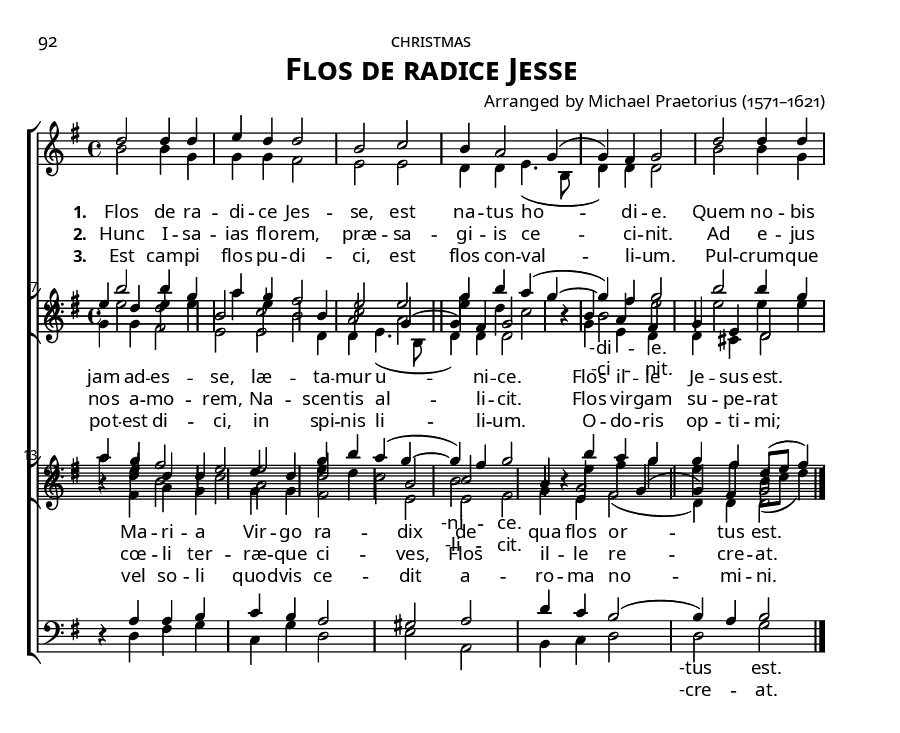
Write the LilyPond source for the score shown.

\version "2.14.2"
\include "util.ly"
\header {
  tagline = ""%\markup { "from" \concat{\italic "HymnsAndCarolsOfChristmas.com"}}

    title = \markup{\override #'(font-name . "Garamond Premier Pro Semibold"){ \abs-fontsize #15 \smallCapsOldStyle"Flos de radice Jesse"}}
    composer = \markup\oldStyleNum"Arranged by Michael Praetorius (1571–1621)"
    %tagline = \markup { "from" \italic {HymnsAndCarolsOfChristmas.com}}
  }
\paper {
  print-all-headers = ##f
  paper-height = 9\in
  paper-width = 6\in
  indent = 0\in
  %system-system-spacing = #'((basic-distance . 10) (padding . 0))
  system-system-spacing =
    #'((basic-distance . 0)
       (minimum-distance . 0)
       (padding . -12)
       (stretchability . 100))
  %markup-system-spacing =
  %  #'((basic-distance . 0)
  %     (minimum-distance . 0)
  %     (padding . -5)
  %     (stretchability . 100))
  score-markup-spacing =
    #'((basic-distance . 0)
       (minimum-distance . 0)
       (padding . -2)
       (stretchability . 100))
%{IF_LESSER
  markup-system-spacing #'stretchability = 50
  top-markup-spacing #'stretchability = 30
  last-bottom-spacing #'stretchability = 60
%}%END_IF_LESSER
  ragged-last-bottom = ##t
  ragged-bottom = ##f
  two-sided = ##t
  inner-margin = 0.5\in
  outer-margin = 0.25\in
  top-margin = 0.25\in
  bottom-margin = 0.25\in
  first-page-number = #092
  print-first-page-number = ##t
  headerLine = \markup{\override #'(font-name . "Garamond Premier Pro") \smallCapsOldStyle"christmas"}
  oddHeaderMarkup = \markup\fill-line{
     \override #'(font-name . "Garamond Premier Pro")\abs-fontsize #8.5
     \combine 
        \fill-line{"" \on-the-fly #print-page-number-check-first
        \oldStylePageNum""
        }
        \fill-line{\headerLine}
  }
  evenHeaderMarkup = \markup {
     \override #'(font-name . "Garamond Premier Pro")\abs-fontsize #8.5
     \combine
        \on-the-fly #print-page-number-check-first
        \oldStylePageNum""
        \fill-line{\headerLine}
  }
}
#(set-global-staff-size 15) \paper{ #(define fonts (make-pango-font-tree "GoudyOlSt BT" "Garamond Premier Pro" "Garamond Premier Pro" (/ 15 20))) }









%IF_NOT_LESSER
global = {
  \key g \major
  \time 4/4
  \override DynamicLineSpanner #'staff-padding = #0.0
  \override DynamicLineSpanner #'Y-extent = #'(-1 . 1)
}

sopMusic = \relative c'' {
  d2 d4 d |
  e d d2 |
  b c |
  b4 a2 g4( |
  
  g) fis g2 |
  d' d4 d |
  e d d2 |
  b c |
  
  b4 a2 g4( |
  g) fis g2 |
  b4\rest b4 a fis |
  g e d2 |
  
  b'4\rest d4 d d |
  e d d2 |
  b c |
  b4 a2 g4( |
  g) fis g2 \bar "|."
}
sopWords = \lyricmode {
  
}

altoMusic = \relative c'' {
  b2 b4 g |
  g g fis2 |
  e e |
  d4 d e4.( b8 |
  
  d4) d4 d2 |
  b'2 b4 g |
  g g fis2 |
  e e |
  
  d4 d e4.( b8 |
  d4) d d2 |
  s4 g e d |
  d cis d2 |
  
  s4 fis a g |
  g g fis2 |
  e e |
  g4 e fis2( |
  d4) d d2 \bar "|."
}
altoWords = \lyricmode {
  \dropLyricsV
  \set stanza = #"1. "
  Flos de ra -- di -- ce Jes -- se, est na -- tus ho -- di -- e.
  Quem no -- bis jam ad -- es -- se, læ -- ta -- mur u -- ni -- ce.
  Flos il -- le Je -- sus est.
  Ma -- ri -- a Vir -- go ra -- dix de qua flos or -- tus est.
}
altoWordsII = \lyricmode {
  \dropLyricsV
  \set stanza = #"2. "
  Hunc I -- sa -- ias flo -- rem, præ -- sa -- gi -- is ce -- ci -- nit.
  Ad e -- jus nos a -- mo -- rem, Na -- scen -- tis al -- li -- cit.
  Flos vir -- gam su -- pe -- rat
  cœ -- li ter -- ræ -- que ci -- ves, Flos il -- le re -- cre -- at.
}
altoWordsIII = \lyricmode {
  \dropLyricsV
  \set stanza = #"3. "
  Est cam -- pi flos pu -- di -- ci, est flos con -- val -- li -- um.
  Pul -- crum -- que pot -- est di -- ci, in spi -- nis li -- li -- um.
  O -- do -- ris op -- ti -- mi;
  vel so -- li quod -- vis ce -- dit a -- ro -- ma no -- mi -- ni.
}
altoWordsIV = \lyricmode {
  \set stanza = #"4. "
%  Hic su -- o flos o -- do -- re, fi -- de -- les at -- tra -- hit. 
%  Di -- vi -- no mox a -- mo -- re, at -- trac -- tos im -- bu -- it.
%  O flos o gra -- ti -- a:
%  ad te sus -- pi -- ro, de te me sa -- ti -- a.
}
altoWordsV = \lyricmode {
}
altoWordsVI = \lyricmode {
}
tenorMusic = \relative c' {
  d2 d4 b |
  c b a2 |
  g g |
  b4 d c( b~ |
  
  b) a b2 |
  d d4 b |
  c b a2 |
  g g |
  
  b4 d c( b~ |
  b) a b2 |
  s4 d4 c b |
  b a fis8[( g] a4) |
  
  s4 a4 a b |
  c b a2 |
  gis a |
  d4 c b2( |
  b4) a b2 \bar "|."
}
tenorWords = \lyricmode {

}

bassMusic = \relative c {
  g'2 g4 g |
  c g d2 |
  e c |
  g'4 fis e2 |
  
  d2 g |
  g g4 g |
  c g d2 |
  e c |
  
  g'4 fis e2 |
  d g, |
  d'4\rest g a b |
  g a d,8[( e] fis4) |
  
  d4\rest d fis g |
  c, g' d2 |
  e a, |
  b4 c d2 |
  d g \bar "|."
}
bassWords = \lyricmode {
  \repeat unfold 11 { \skip 1 }
  -di -- e.
  \repeat unfold 11 { \skip 1 }
  -ni -- ce.
  \repeat unfold 17 { \skip 1 }
  -tus est.
}
bassWordsII = \lyricmode {
  \repeat unfold 11 { \skip 1 }
  -ci -- nit.
  \repeat unfold 11 { \skip 1 }
  -li -- cit.
  \repeat unfold 17 { \skip 1 }
  -cre -- at.
}

pianoRH = \relative c' {
  
}
pianoLH = \relative c' {
  
}

\score {
  <<
   \new ChoirStaff <<
%    \new Lyrics = sopranos \with { \override VerticalAxisGroup #'nonstaff-relatedstaff-spacing = #'((basic-distance . 1)) }
    \new Staff = women <<
      \new Voice = "sopranos" { \voiceOne << \global \sopMusic >> }
      \new Voice = "altos" { \voiceTwo << \global \altoMusic >> }
    >>
    \new Lyrics \with { alignAboveContext = #"women" \override VerticalAxisGroup #'nonstaff-relatedstaff-spacing = #'((basic-distance . 1))} \lyricsto "sopranos" \sopWords
    \new Lyrics = "altosVI"  \with { alignBelowContext = #"women" } \lyricsto "altos" \altoWordsVI
    \new Lyrics = "altosV"  \with { alignBelowContext = #"women" } \lyricsto "altos" \altoWordsV
    \new Lyrics = "altosIV"  \with { alignBelowContext = #"women" } \lyricsto "altos" \altoWordsIV
    \new Lyrics = "altosIII"  \with { alignBelowContext = #"women" } \lyricsto "altos" \altoWordsIII
    \new Lyrics = "altosII"  \with { alignBelowContext = #"women" } \lyricsto "altos" \altoWordsII
    \new Lyrics = "altos"  \with { alignBelowContext = #"women" \override VerticalAxisGroup #'nonstaff-relatedstaff-spacing = #'((basic-distance . 1)) } \lyricsto "altos" \altoWords
   \new Staff = men <<
      \clef bass
      \new Voice = "tenors" { \voiceOne << \global \tenorMusic >> }
      \new Voice = "basses" { \voiceTwo << \global \bassMusic >> }
    >>
    \new Lyrics \with { alignAboveContext = #"men" \override VerticalAxisGroup #'nonstaff-relatedstaff-spacing = #'((basic-distance . 1)(padding . 0.2)) } \lyricsto "tenors" \tenorWords
    \new Lyrics \with { alignBelowContext = #"men" \override VerticalAxisGroup #'nonstaff-relatedstaff-spacing = #'((basic-distance . 1)(padding . 0.2)) } \lyricsto "basses" \bassWordsII
    \new Lyrics \with { alignBelowContext = #"men" \override VerticalAxisGroup #'nonstaff-relatedstaff-spacing = #'((basic-distance . 1)(padding . 0.2)) } \lyricsto "basses" \bassWords
  >>
%    \new PianoStaff << \new Staff { \new Voice { \pianoRH } } \new Staff { \clef "bass" \pianoLH } >>
  >>
  \layout {
    #(define fonts (make-pango-font-tree "GoudyOlSt BT" "Garamond Premier Pro" "Garamond Premier Pro" (/ 14.6 20)))
    \context {
      \Score
      \override SpacingSpanner #'base-shortest-duration = #(ly:make-moment 1 2)
      \override SpacingSpanner #'common-shortest-duration = #(ly:make-moment 1 2)
    }
    \context {
      % Remove all empty staves
      % \Staff \RemoveEmptyStaves \override VerticalAxisGroup #'remove-first = ##t
    }
%6.14g    \context { \Lyrics \override LyricText #'font-size = #0.6 }
%6x9 \context {\Lyrics\override LyricText #'font-size = #1.2 }
    \context {
      \Lyrics
      \override LyricText #'X-offset = #center-on-word
    }
  }
  
  \midi {
    \tempo 4 = 90
    \set Staff.midiInstrument = "flute"
  
    \context {
      \Voice
      \remove "Dynamic_performer"
    }
  }
}
